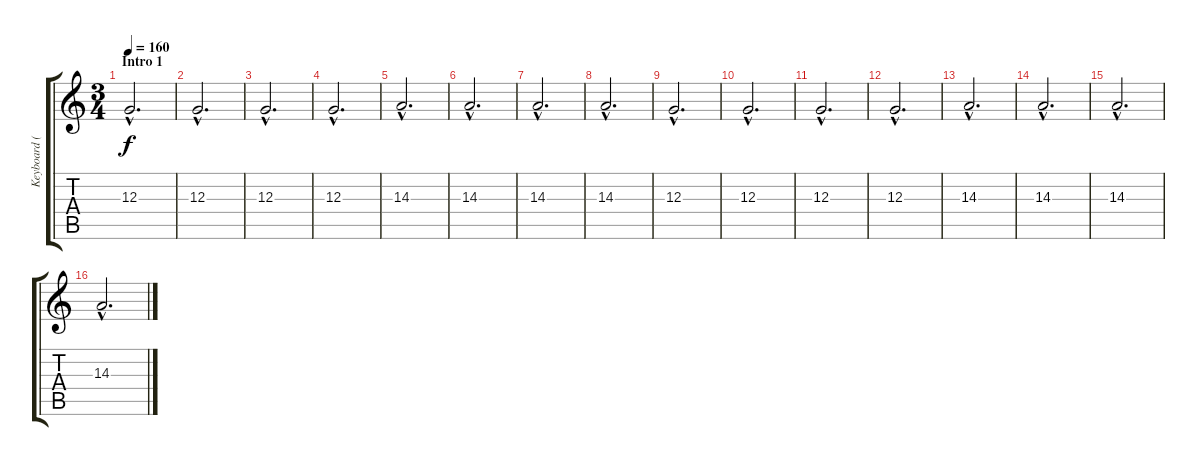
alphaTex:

\track ("Keyboard (Bells)" "Keyboard (") {instrument tubularbells}
\staff {score tabs}
\tuning (E4 B3 G3 D3 A2 E2) {hide}
\ts (3 4)
\section ("" "Intro 1")
\tempo 160
\clef g2
\ks c
12.3{hac}.2{d dy f instrument tubularbells} |
12.3{hac}.2{d} |
12.3{hac}.2{d} |
12.3{hac}.2{d} |
14.3{hac}.2{d} |
14.3{hac}.2{d} |
14.3{hac}.2{d} |
14.3{hac}.2{d} |
12.3{hac}.2{d} |
12.3{hac}.2{d} |
12.3{hac}.2{d} |
12.3{hac}.2{d} |
14.3{hac}.2{d} |
14.3{hac}.2{d} |
14.3{hac}.2{d} |
14.3{hac}.2{d}
